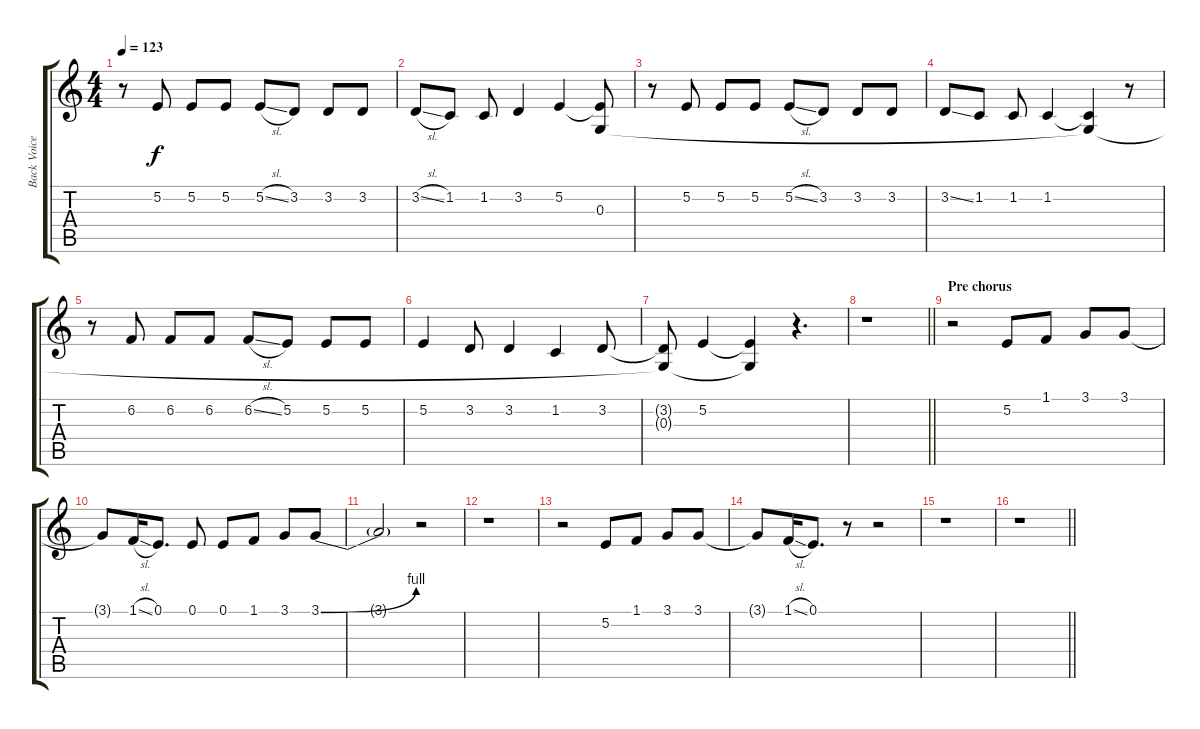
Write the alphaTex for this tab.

\track ("Back Voice" "Back Voice") {instrument tenorsax}
\staff {score tabs}
\tuning (E4 B3 G3 D3 A2 E2) {hide}
\ts (4 4)
\tempo 123
\clef g2
\ks c
r.8{dy f} 5.2.8 5.2.8 5.2.8 5.2{sl}.8 3.2.8 3.2.8 3.2.8 |
3.2{sl}.8 1.2.8 1.2.8 3.2.4 5.2.4 (5.2{t} 0.3).8 |
r.8 5.2.8 5.2.8 5.2.8 5.2{sl}.8 3.2.8 3.2.8 3.2.8 |
3.2{ss}.8 1.2.8 1.2.8 1.2.4 (1.2{t} 0.3{t}).4 r.8 |
r.8 6.2.8 6.2.8 6.2.8 6.2{sl}.8 5.2.8 5.2.8 5.2.8 |
5.2.4 3.2.8 3.2.4 1.2.4 3.2.8 |
(3.2{t} 0.3{t}).8 5.2.4 (5.2{t} 0.3{t}).4 r.4{d} |
\barLineRight lightlight
r.1 |
\section ("" "Pre chorus")
r.2 5.2.8 1.1.8 3.1.8 3.1.8 |
3.1{t}.8 1.1{sl}.16 0.1.8{d} 0.1.8 0.1.8 1.1.8 3.1.8 3.1{be (bend 0 0 60 4)}.8 |
3.1{t}.2 r.2 |
r.1 |
r.2 5.2.8 1.1.8 3.1.8 3.1.8 |
3.1{t}.8 1.1{sl}.16 0.1.8{d} r.8 r.2 |
r.1 |
\barLineRight lightlight
r.1
